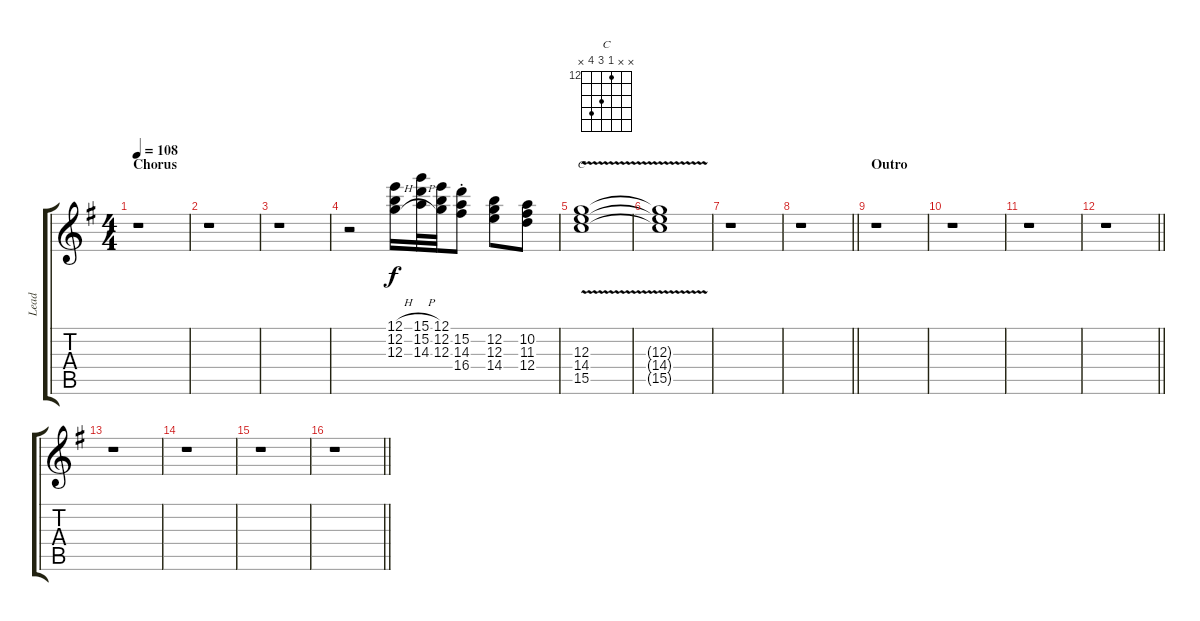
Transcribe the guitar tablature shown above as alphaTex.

\track ("Lead" "Lead") {instrument overdrivenguitar}
\staff {score tabs}
\tuning (E4 B3 G3 D3 A2 E2) {hide}
\chord ("C" x x 12 14 15 x) {firstfret 12}
\ts (4 4)
\section ("" "Chorus")
\tempo 108
\clef g2
\ks g
r.1{dy f} |
r.1 |
r.1 |
r.2 (12.1{h} 12.2{h} 12.3{h}).16 (15.1{h} 15.2{h} 14.3{h}).32 (12.1 12.2 12.3).32 (15.2{st} 14.3{st} 16.4{st}).8 (12.2 12.3 14.4).8 (10.2 11.3 12.4).8 |
(12.3{v} 14.4{v} 15.5{v}).1{ch "C"} |
(12.3{t} 14.4{t} 15.5{t}).1{volume 0} |
r.1{volume 10} |
\barLineRight lightlight
r.1 |
\section ("" "Outro")
r.1 |
r.1 |
r.1 |
\barLineRight lightlight
r.1 |
r.1 |
r.1 |
r.1 |
\barLineRight lightlight
r.1
